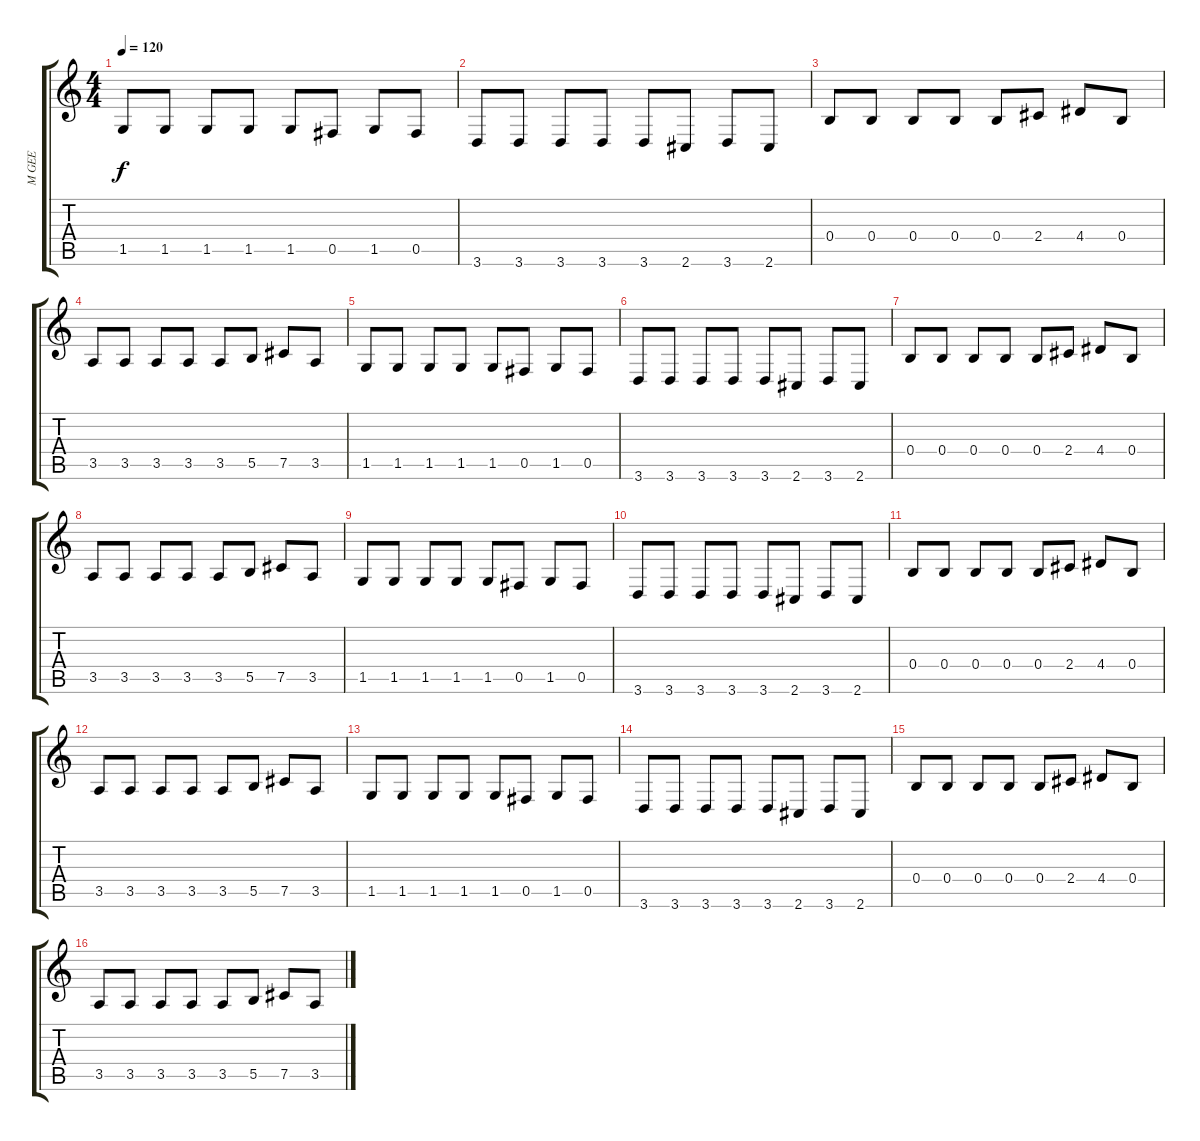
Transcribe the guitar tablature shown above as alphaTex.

\track ("M GEE" "M GEE") {instrument distortionguitar}
\staff {score tabs}
\tuning (Db4 Ab3 E3 B2 Gb2 B1) {hide}
\ts (4 4)
\tempo 120
\clef g2
\ks c
1.5.8{dy f instrument electricguitarmuted} 1.5.8 1.5.8 1.5.8 1.5.8 0.5.8 1.5.8 0.5.8 |
3.6.8 3.6.8 3.6.8 3.6.8 3.6.8 2.6.8 3.6.8 2.6.8 |
0.4.8 0.4.8 0.4.8 0.4.8 0.4.8 2.4.8 4.4.8 0.4.8 |
3.5.8 3.5.8 3.5.8 3.5.8 3.5.8 5.5.8 7.5.8 3.5.8 |
1.5.8 1.5.8 1.5.8 1.5.8 1.5.8 0.5.8 1.5.8 0.5.8 |
3.6.8 3.6.8 3.6.8 3.6.8 3.6.8 2.6.8 3.6.8 2.6.8 |
0.4.8 0.4.8 0.4.8 0.4.8 0.4.8 2.4.8 4.4.8 0.4.8 |
3.5.8 3.5.8 3.5.8 3.5.8 3.5.8 5.5.8 7.5.8 3.5.8 |
1.5.8 1.5.8 1.5.8 1.5.8 1.5.8 0.5.8 1.5.8 0.5.8 |
3.6.8 3.6.8 3.6.8 3.6.8 3.6.8 2.6.8 3.6.8 2.6.8 |
0.4.8 0.4.8 0.4.8 0.4.8 0.4.8 2.4.8 4.4.8 0.4.8 |
3.5.8 3.5.8 3.5.8 3.5.8 3.5.8 5.5.8 7.5.8 3.5.8 |
1.5.8 1.5.8 1.5.8 1.5.8 1.5.8 0.5.8 1.5.8 0.5.8 |
3.6.8 3.6.8 3.6.8 3.6.8 3.6.8 2.6.8 3.6.8 2.6.8 |
0.4.8 0.4.8 0.4.8 0.4.8 0.4.8 2.4.8 4.4.8 0.4.8 |
3.5.8 3.5.8 3.5.8 3.5.8 3.5.8 5.5.8 7.5.8 3.5.8
